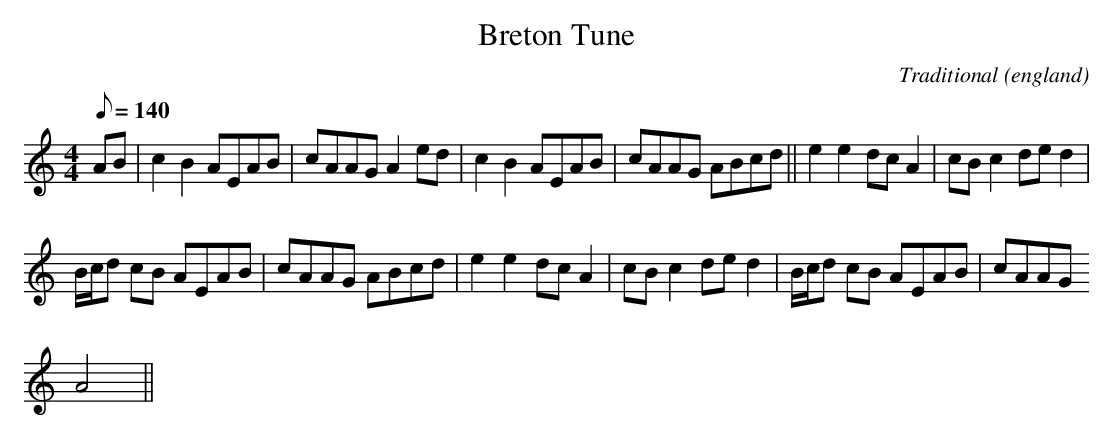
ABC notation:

X:1
T:Breton Tune
O:england
M:4/4
L:1/8
Q:140
C:Traditional
K:AMin
AB|c2 B2 AEAB|cAAG A2 ed|c2 B2 AEAB|cAAG ABcd||e2 e2 dc A2|cB c2 de d2|
B/2c/2d cB AEAB|cAAG ABcd|e2 e2 dc A2|cB c2 de d2|B/2c/2d cB AEAB|cAAG
A4||
